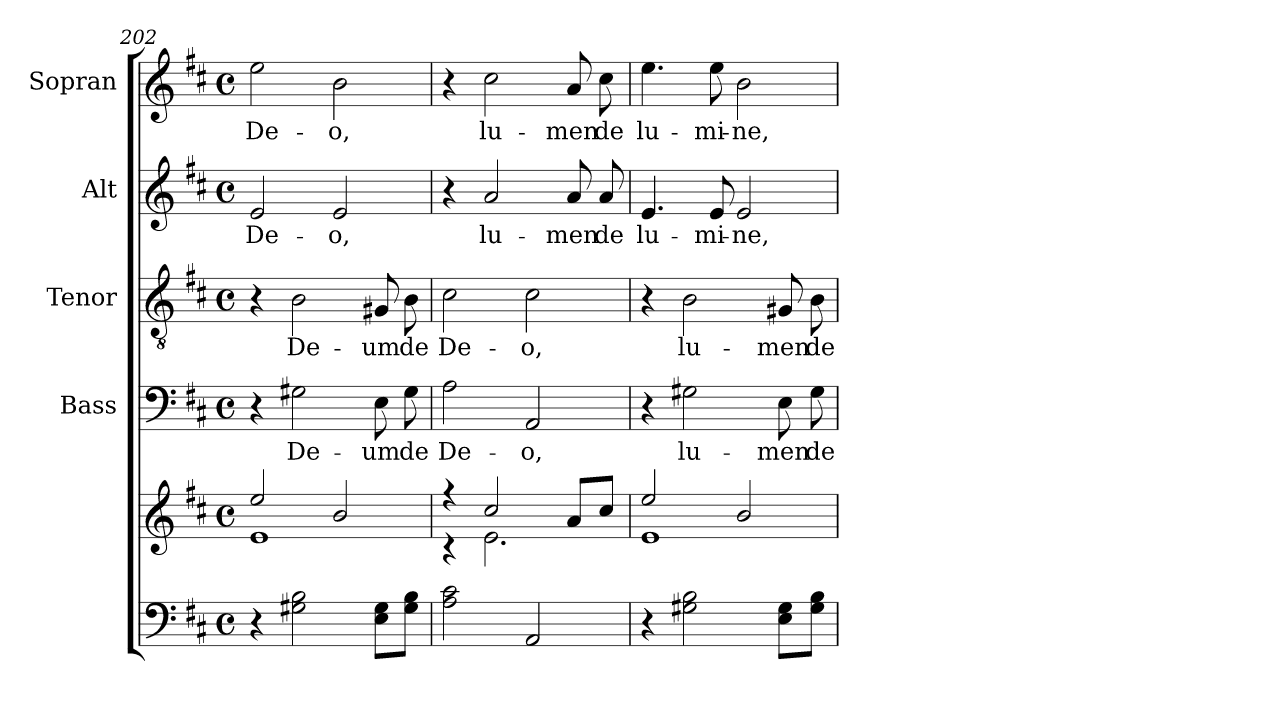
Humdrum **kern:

**kern	**kern	**kern	**text	**kern	**text	**kern	**text	**kern	**text
*part5	*part5	*part4	*part4	*part3	*part3	*part2	*part2	*part1	*part1
*staff6	*staff5	*staff4	*staff4	*staff3	*staff3	*staff2	*staff2	*staff1	*staff1
*	*	*I"Bass	*	*I"Tenor	*	*I"Alt	*	*I"Sopran	*
*	*	*I'B.	*	*I'T.	*	*I'A.	*	*I'S.	*
*clefF4	*clefG2	*clefF4	*	*clefGv2	*	*clefG2	*	*clefG2	*
*k[f#c#]	*k[f#c#]	*k[f#c#]	*	*k[f#c#]	*	*k[f#c#]	*	*k[f#c#]	*
*D:	*D:	*D:	*	*D:	*	*D:	*	*D:	*
*M4/4	*M4/4	*M4/4	*	*M4/4	*	*M4/4	*	*M4/4	*
*met(c)	*met(c)	*met(c)	*	*met(c)	*	*met(c)	*	*met(c)	*
=202	=202	=202	=202	=202	=202	=202	=202	=202	=202
*	*^	*	*	*	*	*	*	*	*
!	!	!	!	!	!	!	!	!LO:LY:b	!	!LO:LY:b
4r	2ee/	1e	4r	.	4r	.	2e/	De-	2ee\	De-
!	!	!	!	!LO:LY:b	!	!LO:LY:b	!	!	!	!
2G#X\ 2B\	.	.	2G#X\	De-	2B\	De-	.	.	.	.
!	!	!	!	!	!	!	!	!LO:LY:b	!	!LO:LY:b
.	2b/	.	.	.	.	.	2e/	-o,	2b\	-o,
!	!	!	!	!LO:LY:b	!	!LO:LY:b	!	!	!	!
8E\ 8G#\L	.	.	8E\	-um	8G#X/	-um	.	.	.	.
!	!	!	!	!LO:LY:b	!	!LO:LY:b	!	!	!	!
8G#\ 8B\J	.	.	8G#\	de	8B\	de	.	.	.	.
!!LO:PB:g=z
=203	=203	=203	=203	=203	=203	=203	=203	=203	=203	=203
!	!	!	!	!LO:LY:b	!	!LO:LY:b	!	!	!	!
2A\ 2c#\	4r	4r	2A\	De-	2c#\	De-	4r	.	4r	.
!	!	!	!	!	!	!	!	!LO:LY:b	!	!LO:LY:b
.	2cc#/	2.e\	.	.	.	.	2a/	lu-	2cc#\	lu-
!	!	!	!	!LO:LY:b	!	!LO:LY:b	!	!	!	!
2AA/	.	.	2AA/	-o,	2c#\	-o,	.	.	.	.
!	!	!	!	!	!	!	!	!LO:LY:b	!	!LO:LY:b
.	8a/L	.	.	.	.	.	8a/	-men	8a/	-men
!	!	!	!	!	!	!	!	!LO:LY:b	!	!LO:LY:b
.	8cc#/J	.	.	.	.	.	8a/	de	8cc#\	de
=204	=204	=204	=204	=204	=204	=204	=204	=204	=204	=204
!	!	!	!	!	!	!	!	!LO:LY:b	!	!LO:LY:b
4r	2ee/	1e	4r	.	4r	.	4.e/	lu-	4.ee\	lu-
!	!	!	!	!LO:LY:b	!	!LO:LY:b	!	!	!	!
2G#X\ 2B\	.	.	2G#X\	lu-	2B\	lu-	.	.	.	.
!	!	!	!	!	!	!	!	!LO:LY:b	!	!LO:LY:b
.	.	.	.	.	.	.	8e/	-mi-	8ee\	-mi-
!	!	!	!	!	!	!	!	!LO:LY:b	!	!LO:LY:b
.	2b/	.	.	.	.	.	2e/	-ne,	2b\	-ne,
!	!	!	!	!LO:LY:b	!	!LO:LY:b	!	!	!	!
8E\ 8G#\L	.	.	8E\	-men	8G#X/	-men	.	.	.	.
!	!	!	!	!LO:LY:b	!	!LO:LY:b	!	!	!	!
8G#\ 8B\J	.	.	8G#\	de	8B\	de	.	.	.	.
*	*v	*v	*	*	*	*	*	*	*	*
=	=	=	=	=	=	=	=	=	=
*-	*-	*-	*-	*-	*-	*-	*-	*-	*-
